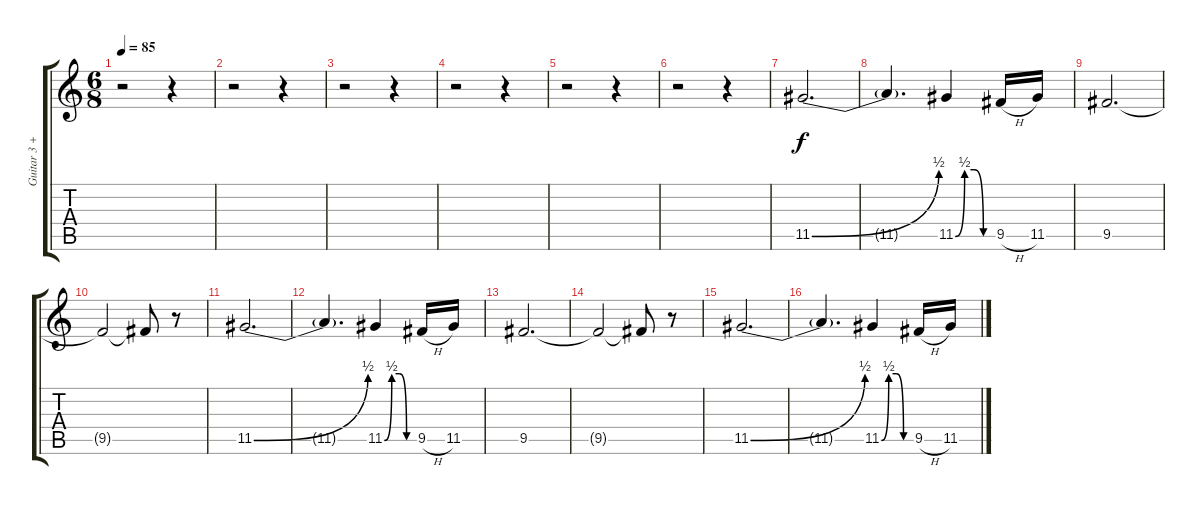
\track ("Guitar 3 + Bass" "Guitar 3 +") {instrument distortionguitar}
\staff {score tabs}
\tuning (E4 B3 G3 D3 A2 E2) {hide}
\ts (6 8)
\tempo 85
\clef g2
\ks c
r.2{dy f} r.4 |
r.2 r.4 |
r.2 r.4 |
r.2 r.4 |
r.2 r.4 |
r.2 r.4 |
11.5{be (bend 0 0 60 2)}.2{d volume 10} |
11.5{t}.4{d} 11.5{be (custom 0 0 15 2 30 2 45 0 60 0)}.4 9.5{h}.16 11.5.16 |
9.5.2{d} |
9.5{t}.2 9.5{t}.8 r.8 |
11.5{be (bend 0 0 60 2)}.2{d} |
11.5{t}.4{d} 11.5{be (custom 0 0 15 2 30 2 45 0 60 0)}.4 9.5{h}.16 11.5.16 |
9.5.2{d} |
9.5{t}.2 9.5{t}.8 r.8 |
11.5{be (bend 0 0 60 2)}.2{d} |
11.5{t}.4{d} 11.5{be (custom 0 0 15 2 30 2 45 0 60 0)}.4 9.5{h}.16 11.5.16
